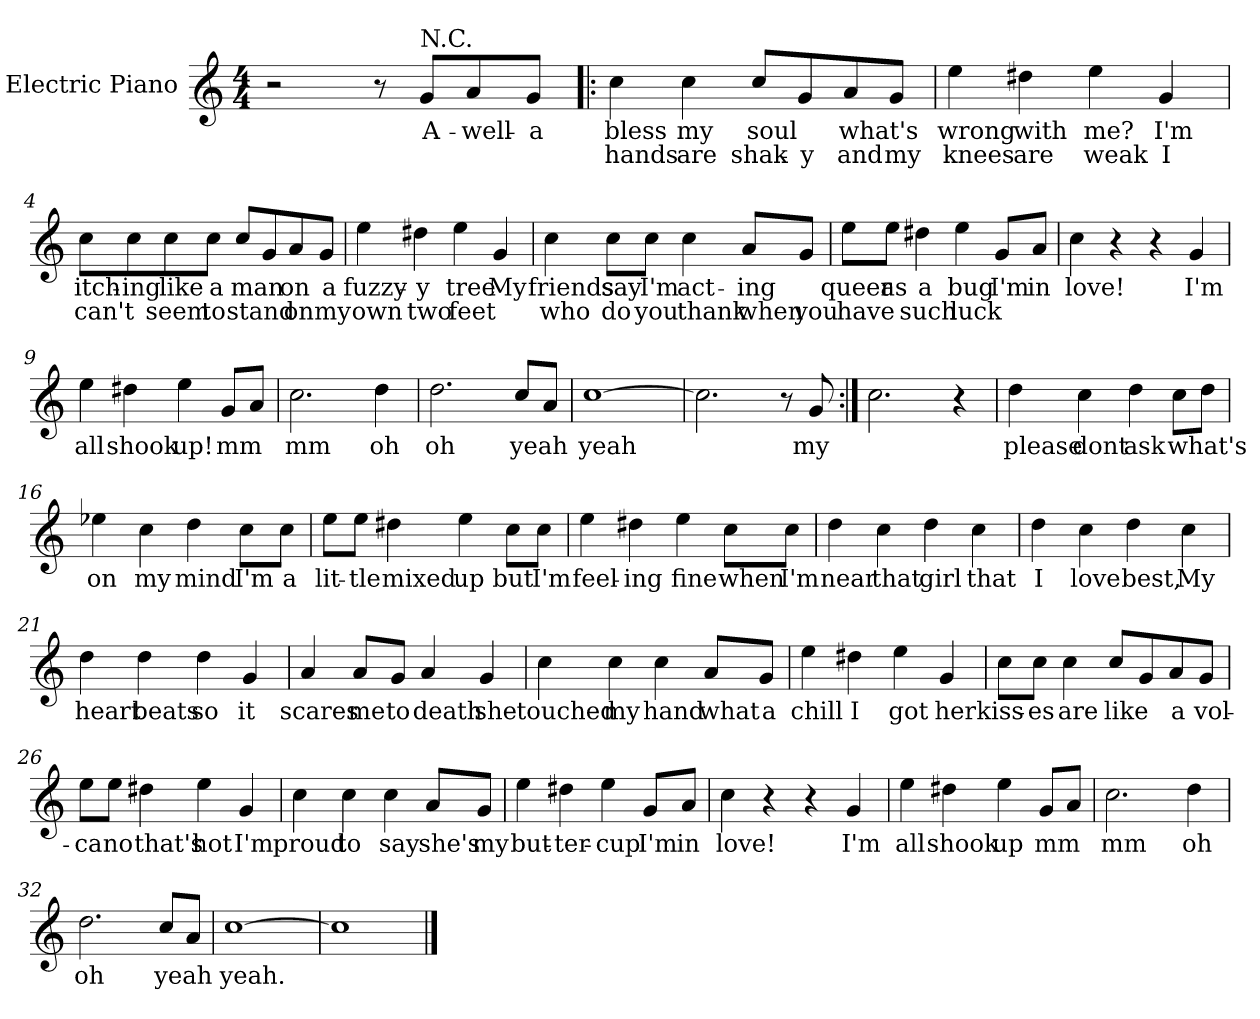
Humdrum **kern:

**kern	**text	**text
*part1	*part1	*part1
*staff1	*staff1	*staff1
*I"Electric Piano	*	*
*I'E.Pno	*	*
*clefG2	*	*
*k[]	*	*
*C:	*	*
*M4/4	*	*
=1	=1	=1
2r	.	.
8r	.	.
!LO:TX:a:t=N.C.	!	!
8g/L	A-	.
8a/	-well-	.
8g/J	-a	.
=2!|:	=2!|:	=2!|:
4cc\	bless	hands
4cc\	my	are
8cc/L	soul	shak-
8g/	.	-y
8a/	what's	and
8g/J	.	my
=3	=3	=3
4ee\	wrong	knees
4dd#X\	with	are
4ee\	me?	weak
4g/	I'm	I
=4	=4	=4
8cc\L	itch-	can't
8cc\	-ing	.
8cc\	like	seem
8cc\J	a	to
8cc/L	man	stand
8g/	.	.
8a/	on	on
8g/J	a	my
!!LO:LB:g=z
=5	=5	=5
4ee\	fuzzy-	own
4dd#X\	-y	two
4ee\	tree	feet
4g/	My	.
=6	=6	=6
4cc\	friends	who
8cc\L	say	do
8cc\J	I'm	you
4cc\	act-	thank
8a/L	ing	when
8g/J	.	you
=7	=7	=7
8ee\L	queer	have
8ee\J	as	.
4dd#X\	a	such
4ee\	bug	luck
8g/L	I'm	.
8a/J	in	.
=8	=8	=8
4cc\	love!	.
4r	.	.
4r	.	.
4g/	I'm	.
!!LO:LB:g=z
=9	=9	=9
4ee\	all	.
4dd#X\	shook	.
4ee\	up!	.
8g/L	-mm	.
8a/J	.	.
=10	=10	=10
2.cc\	mm	.
4dd\	oh	.
=11	=11	=11
2.dd\	oh	.
8cc/L	yeah	.
8a/J	.	.
=12	=12	=12
[1cc	yeah	.
=13	=13	=13
2.cc\]	.	.
8r	.	.
8g/	my	.
!!LO:LB:g=z
=14:|!	=14:|!	=14:|!
2.cc\	.	.
4r	.	.
=15	=15	=15
4dd\	please	.
4cc\	dont	.
4dd\	ask	.
8cc\L	what's	.
8dd\J	.	.
=16	=16	=16
4ee-X\	on	.
4cc\	my	.
4dd\	mind	.
8cc\L	I'm	.
8cc\J	a	.
=17	=17	=17
8ee\L	lit-	.
8ee\J	-tle	.
4dd#X\	mixed	.
4ee\	up	.
8cc\L	but	.
8cc\J	I'm	.
!!LO:LB:g=z
=18	=18	=18
4ee\	feel-	.
4dd#X\	-ing	.
4ee\	fine	.
8cc\L	when	.
8cc\J	I'm	.
=19	=19	=19
4dd\	near	.
4cc\	that	.
4dd\	girl	.
4cc\	that	.
=20	=20	=20
4dd\	I	.
4cc\	love	.
4dd\	best,	.
4cc\	My	.
=21	=21	=21
4dd\	heart	.
4dd\	beats	.
4dd\	so	.
4g/	it	.
!!LO:LB:g=z
=22	=22	=22
4a/	scares	.
8a/L	me	.
8g/J	to	.
4a/	death	.
4g/	she	.
=23	=23	=23
4cc\	touched	.
4cc\	my	.
4cc\	hand	.
8a/L	what	.
8g/J	a	.
=24	=24	=24
4ee\	chill	.
4dd#X\	I	.
4ee\	got	.
4g/	her	.
=25	=25	=25
8cc\L	kiss-	.
8cc\J	-es	.
4cc\	are	.
8cc/L	like	.
8g/	.	.
8a/	a	.
8g/J	vol-	.
!!LO:LB:g=z
=26	=26	=26
8ee\L	ca	.
8ee\J	no	.
4dd#X\	that's	.
4ee\	hot	.
4g/	I'm	.
=27	=27	=27
4cc\	proud	.
4cc\	to	.
4cc\	say	.
8a/L	she's	.
8g/J	my	.
=28	=28	=28
4ee\	but-	.
4dd#X\	-ter-	.
4ee\	-cup	.
8g/L	I'm	.
8a/J	in	.
=29	=29	=29
4cc\	love!	.
4r	.	.
4r	.	.
4g/	I'm	.
!!LO:LB:g=z
=30	=30	=30
4ee\	all	.
4dd#X\	shook	.
4ee\	up	.
8g/L	mm	.
8a/J	.	.
=31	=31	=31
2.cc\	mm	.
4dd\	oh	.
=32	=32	=32
2.dd\	oh	.
8cc/L	yeah	.
8a/J	.	.
=33	=33	=33
[1cc	yeah.	.
=34	=34	=34
1cc]	.	.
==	==	==
*-	*-	*-
